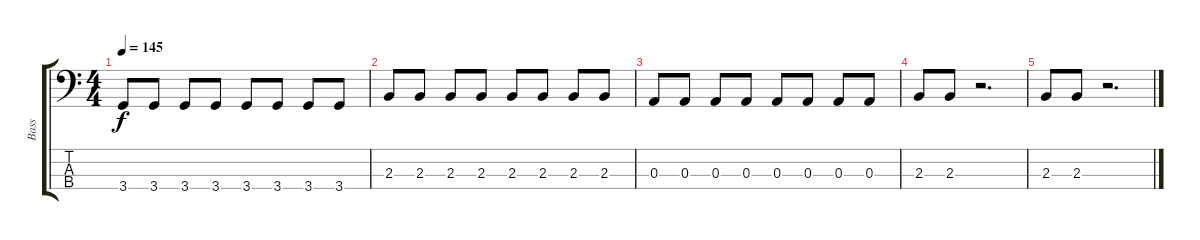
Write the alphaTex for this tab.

\track ("Bass" "Bass") {instrument electricbasspick}
\staff {score tabs}
\tuning (G2 D2 A1 E1) {hide}
\ts (4 4)
\tempo 145
\clef f4
\ks c
3.4.8{dy f} 3.4.8 3.4.8 3.4.8 3.4.8 3.4.8 3.4.8 3.4.8 |
2.3.8 2.3.8 2.3.8 2.3.8 2.3.8 2.3.8 2.3.8 2.3.8 |
0.3.8 0.3.8 0.3.8 0.3.8 0.3.8 0.3.8 0.3.8 0.3.8 |
2.3.8 2.3.8 r.2{d} |
2.3.8 2.3.8 r.2{d}
